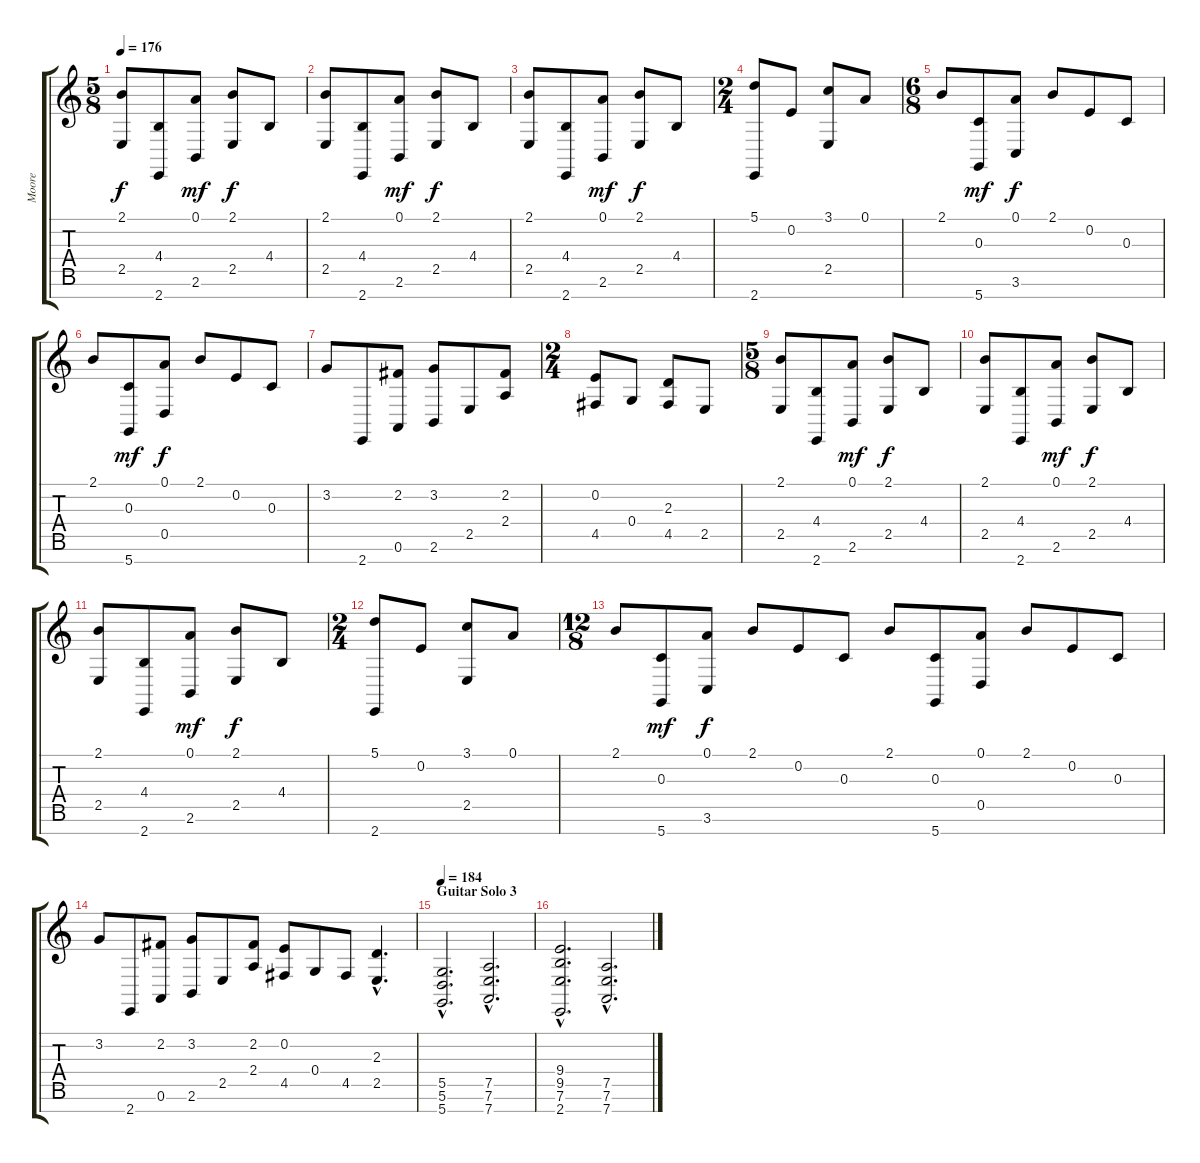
\track ("Moore" "Moore") {instrument electricpiano2}
\staff {score tabs}
\tuning (A4 E4 C4 G3 D3 A2 D2) {hide}
\ts (5 8)
\tempo 176
\clef g2
\ks c
(2.1 2.5).8{dy f} (4.4 2.7).8 (0.1 2.6).8{dy mf} (2.1 2.5).8{dy f} 4.4.8 |
(2.1 2.5).8 (4.4 2.7).8 (0.1 2.6).8{dy mf} (2.1 2.5).8{dy f} 4.4.8 |
(2.1 2.5).8 (4.4 2.7).8 (0.1 2.6).8{dy mf} (2.1 2.5).8{dy f} 4.4.8 |
\ts (2 4)
(5.1 2.7).8 0.2.8 (3.1 2.5).8 0.1.8 |
\ts (6 8)
2.1.8 (0.3 5.7).8{dy mf} (0.1 3.6).8{dy f} 2.1.8 0.2.8 0.3.8 |
2.1.8 (0.3 5.7).8{dy mf} (0.1 0.5).8{dy f} 2.1.8 0.2.8 0.3.8 |
3.2.8 2.7.8 (2.2 0.6).8 (3.2 2.6).8 2.5.8 (2.2 2.4).8 |
\ts (2 4)
(0.2 4.5).8 0.4.8 (2.3 4.5).8 2.5.8 |
\ts (5 8)
(2.1 2.5).8 (4.4 2.7).8 (0.1 2.6).8{dy mf} (2.1 2.5).8{dy f} 4.4.8 |
(2.1 2.5).8 (4.4 2.7).8 (0.1 2.6).8{dy mf} (2.1 2.5).8{dy f} 4.4.8 |
(2.1 2.5).8 (4.4 2.7).8 (0.1 2.6).8{dy mf} (2.1 2.5).8{dy f} 4.4.8 |
\ts (2 4)
(5.1 2.7).8 0.2.8 (3.1 2.5).8 0.1.8 |
\ts (12 8)
2.1.8 (0.3 5.7).8{dy mf} (0.1 3.6).8{dy f} 2.1.8 0.2.8 0.3.8 2.1.8 (0.3 5.7).8 (0.1 0.5).8 2.1.8 0.2.8 0.3.8 |
3.2.8 2.7.8 (2.2 0.6).8 (3.2 2.6).8 2.5.8 (2.2 2.4).8 (0.2 4.5).8 0.4.8 4.5.8 (2.3{hac} 2.5{hac}).4{d} |
\section ("" "Guitar Solo 3")
\tempo 184
(5.5{hac} 5.6{hac} 5.7{hac}).2{d instrument honkytonkpiano} (7.5{hac} 7.6{hac} 7.7{hac}).2{d} |
(9.4{hac} 9.5{hac} 7.6{hac} 2.7{hac}).2{d} (7.5{hac} 7.6{hac} 7.7{hac}).2{d}
